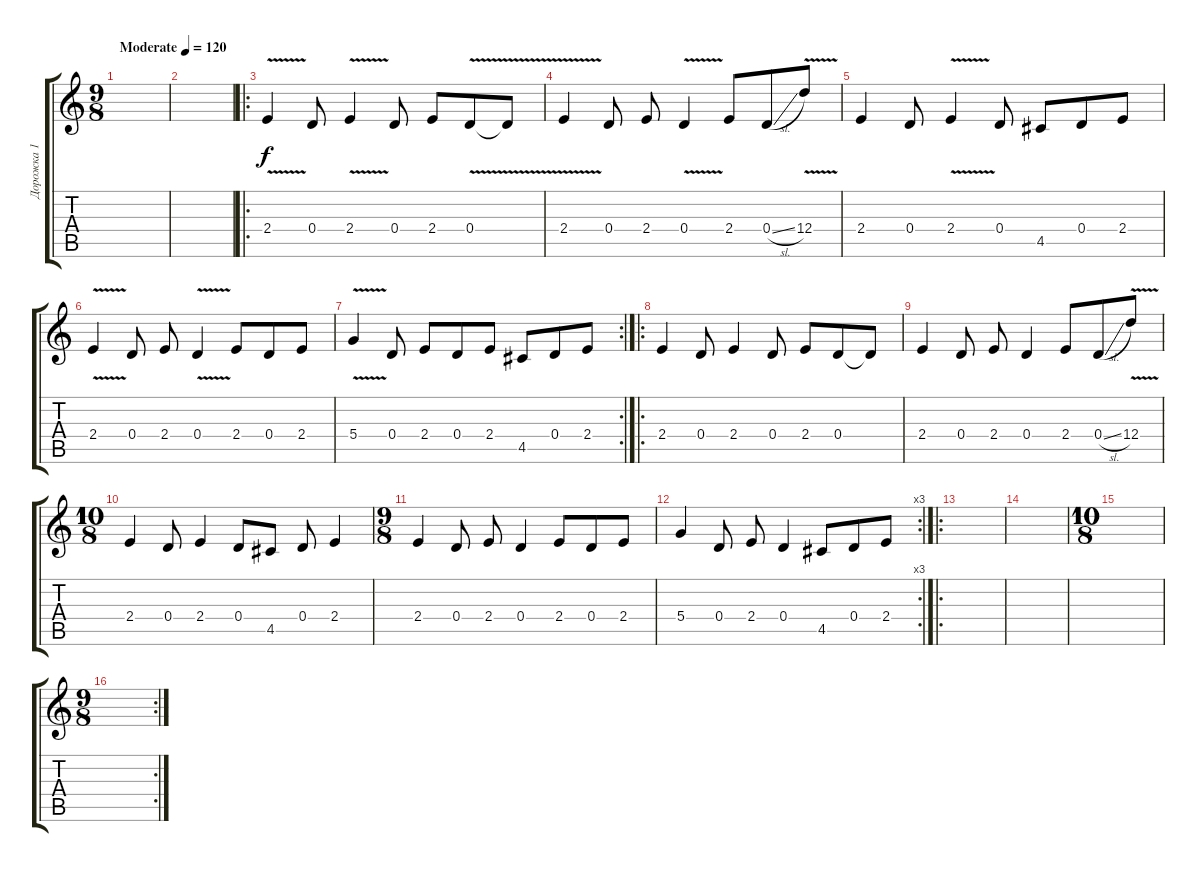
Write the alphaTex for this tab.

\track ("Дорожка 1" "Дорожка 1") {instrument acousticguitarnylon}
\staff {score tabs}
\tuning (E4 B3 G3 D3 A2 E2) {hide}
\ts (9 8)
\tempo (120 "Moderate")
\clef g2
\ks c
|
|
\ro
2.4{v}.4{volume 4} 0.4.8 2.4{v}.4 0.4.8 2.4.8 0.4{v}.8 0.4{t}.8 |
2.4{v}.4 0.4.8 2.4.8 0.4{v}.4 2.4.8 0.4{sl}.8 12.4{v}.8 |
2.4.4 0.4.8 2.4{v}.4 0.4.8 4.5.8 0.4.8 2.4.8 |
2.4{v}.4 0.4.8 2.4.8 0.4{v}.4 2.4.8 0.4.8 2.4.8 |
\rc 2
5.4{v}.4 0.4.8 2.4.8 0.4.8 2.4.8 4.5.8 0.4.8 2.4.8 |
\ro
2.4.4 0.4.8 2.4.4 0.4.8 2.4.8 0.4.8 0.4{t}.8 |
2.4.4 0.4.8 2.4.8 0.4.4 2.4.8 0.4{sl}.8 12.4{v}.8 |
\ts (10 8)
2.4.4 0.4.8 2.4.4 0.4.8 4.5.8 0.4.8 2.4.4 |
\ts (9 8)
2.4.4 0.4.8 2.4.8 0.4.4 2.4.8 0.4.8 2.4.8 |
\rc 3
5.4.4 0.4.8 2.4.8 0.4.4 4.5.8 0.4.8 2.4.8 |
\ro
|
|
\ts (10 8)
|
\rc 2
\ts (9 8)
